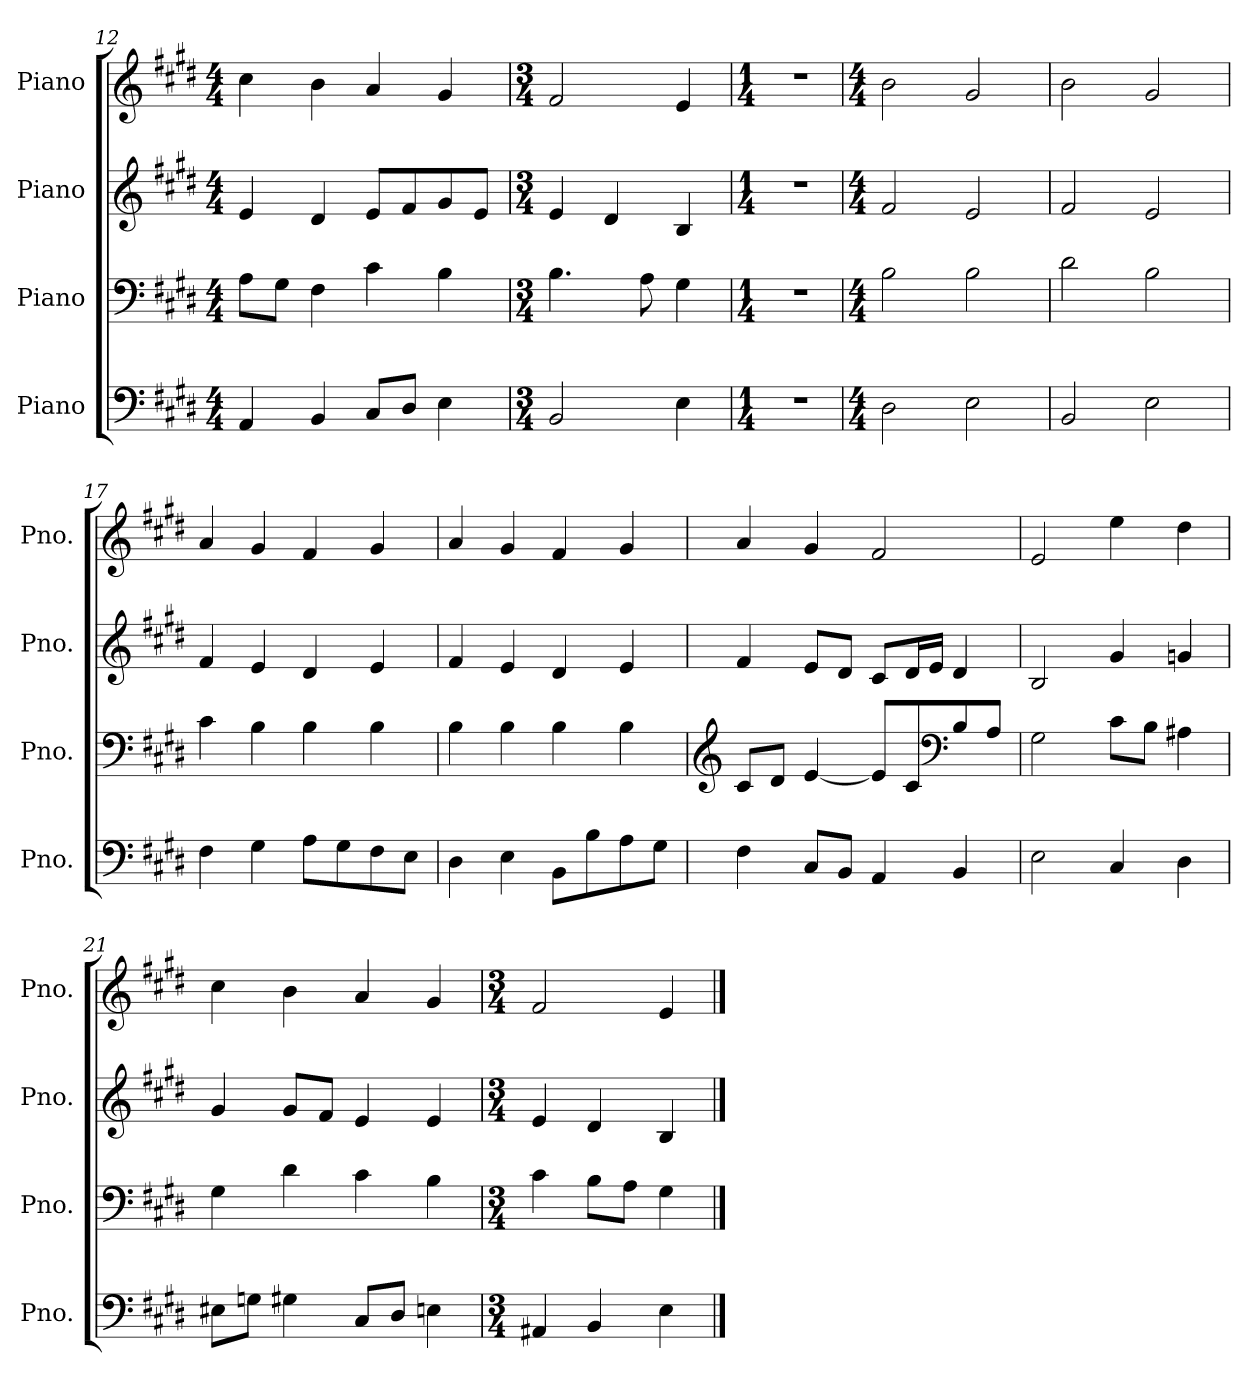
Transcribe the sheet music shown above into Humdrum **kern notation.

**kern	**kern	**kern	**kern
*part4	*part3	*part2	*part1
*staff4	*staff3	*staff2	*staff1
*I"Piano	*I"Piano	*I"Piano	*I"Piano
*I'Pno.	*I'Pno.	*I'Pno.	*I'Pno.
!!LO:LB:g=z
*clefF4	*clefF4	*clefG2	*clefG2
*k[f#c#g#d#]	*k[f#c#g#d#]	*k[f#c#g#d#]	*k[f#c#g#d#]
*M4/4	*M4/4	*M4/4	*M4/4
=12	=12	=12	=12
4AA/	8A\L	4e/	4cc#\
.	8G#\J	.	.
4BB/	4F#\	4d#/	4b\
8C#/L	4c#\	8e/L	4a/
8D#/J	.	8f#/	.
4E\	4B\	8g#/	4g#/
.	.	8e/J	.
=13	=13	=13	=13
*M3/4	*M3/4	*M3/4	*M3/4
2BB/	4.B\	4e/	2f#/
.	.	4d#/	.
.	8A\	.	.
4E\	4G#\	4B/	4e/
=14	=14	=14	=14
*M1/4	*M1/4	*M1/4	*M1/4
4r	4r	4r	4r
=15	=15	=15	=15
*M4/4	*M4/4	*M4/4	*M4/4
2D#\	2B\	2f#/	2b\
2E\	2B\	2e/	2g#/
=16	=16	=16	=16
2BB/	2d#\	2f#/	2b\
2E\	2B\	2e/	2g#/
=17	=17	=17	=17
4F#\	4c#\	4f#/	4a/
4G#\	4B\	4e/	4g#/
8A\L	4B\	4d#/	4f#/
8G#\	.	.	.
8F#\	4B\	4e/	4g#/
8E\J	.	.	.
=18	=18	=18	=18
4D#\	4B\	4f#/	4a/
4E\	4B\	4e/	4g#/
8BB\L	4B\	4d#/	4f#/
8B\	.	.	.
8A\	4B\	4e/	4g#/
8G#\J	.	.	.
!!LO:PB:g=z
=19	=19	=19	=19
*	*clefG2	*	*
4F#\	8c#/L	4f#/	4a/
.	8d#/J	.	.
8C#/L	[4e/	8e/L	4g#/
8BB/J	.	8d#/J	.
4AA/	8e/L]	8c#/L	2f#/
.	8c#/	16d#/L	.
.	.	16e/JJ	.
*	*clefF4	*	*
4BB/	8B/	4d#/	.
.	8A/J	.	.
=20	=20	=20	=20
2E\	2G#\	2B/	2e/
4C#/	8c#\L	4g#/	4ee\
.	8B\J	.	.
4D#\	4A#X\	4gn/	4dd#\
=21	=21	=21	=21
8E#X\L	4G#\	4g#/	4cc#\
8Gn\J	.	.	.
4G#X\	4d#\	8g#/L	4b\
.	.	8f#/J	.
8C#/L	4c#\	4e/	4a/
8D#/J	.	.	.
4En\	4B\	4e/	4g#/
=22	=22	=22	=22
*M3/4	*M3/4	*M3/4	*M3/4
4AA#X/	4c#\	4e/	2f#/
4BB/	8B\L	4d#/	.
.	8A\J	.	.
4E\	4G#\	4B/	4e/
==	==	==	==
*-	*-	*-	*-
